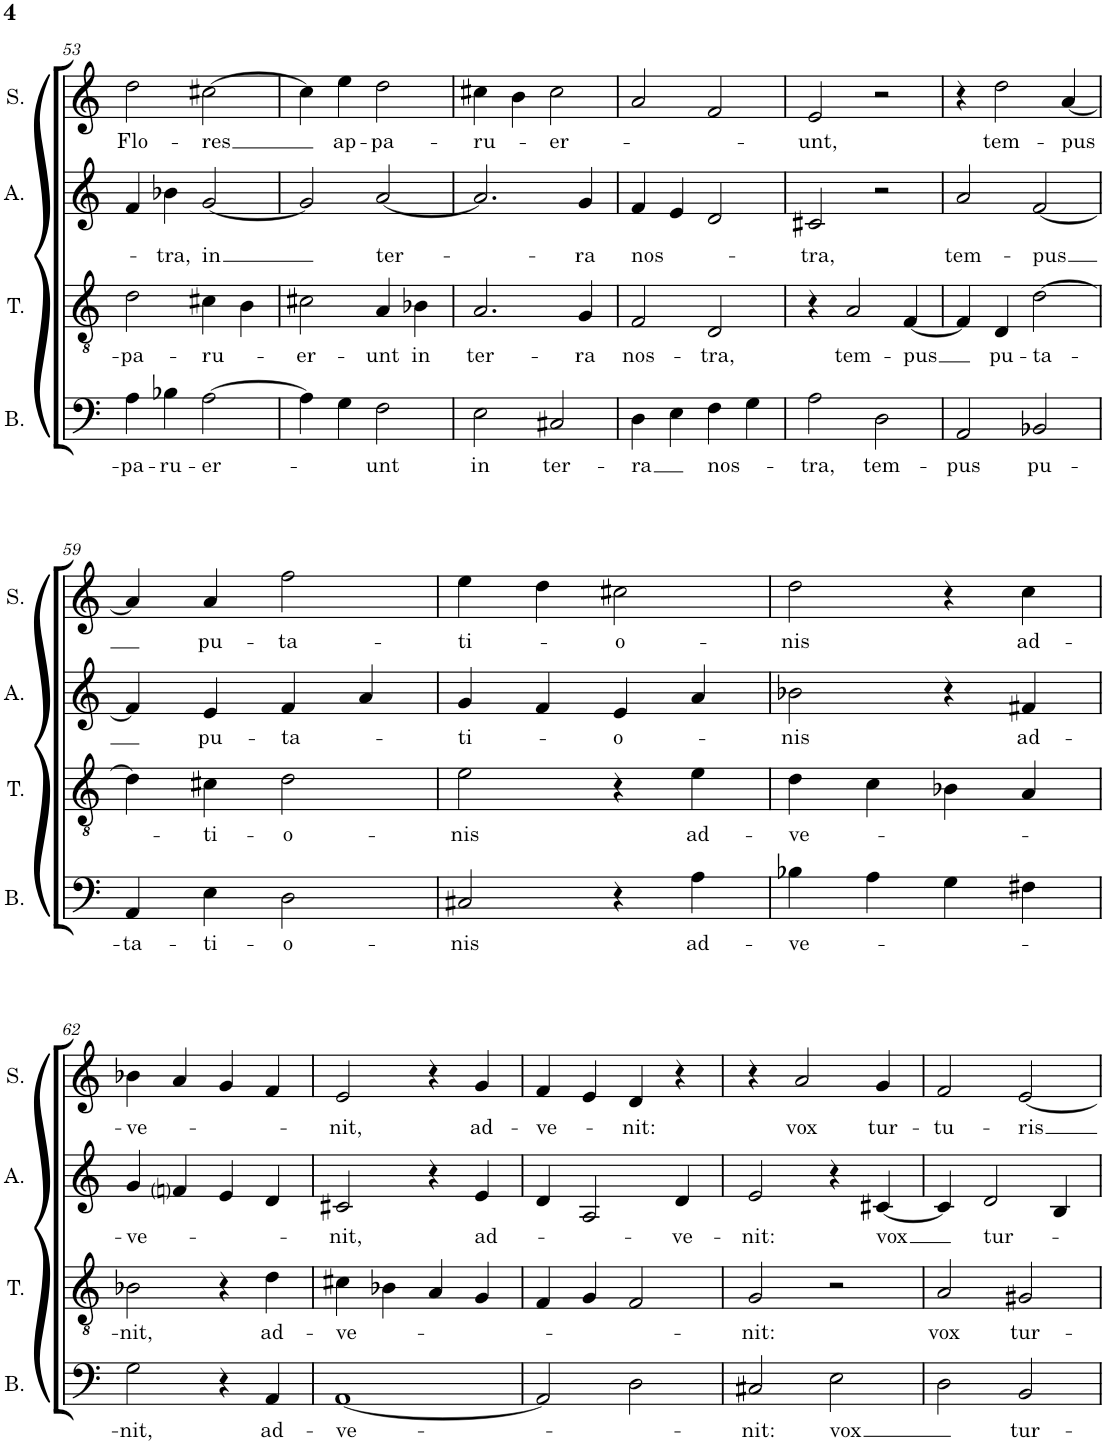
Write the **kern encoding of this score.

**kern	**text	**kern	**text	**kern	**text	**kern	**text
*part4	*part4	*part3	*part3	*part2	*part2	*part1	*part1
*staff4	*staff4	*staff3	*staff3	*staff2	*staff2	*staff1	*staff1
*I"Bass	*	*I"Tenor	*	*I"Alto	*	*I"Soprano	*
*I'B.	*	*I'T.	*	*I'A.	*	*I'S.	*
!!LO:PB:g=z
*clefF4	*	*clefGv2	*	*clefG2	*	*clefG2	*
*k[]	*	*k[]	*	*k[]	*	*k[]	*
*M2/2	*	*M2/2	*	*M2/2	*	*M2/2	*
*met(c|)	*	*met(c|)	*	*met(c|)	*	*met(c|)	*
=53	=53	=53	=53	=53	=53	=53	=53
!	!LO:LY:b	!	!LO:LY:b	!	!	!	!LO:LY:b
4A\	-pa-	2d\	-pa-	4f/	.	2dd\	Flo-
!	!LO:LY:b	!	!	!	!LO:LY:b	!	!
4B-X\	-ru-	.	.	4b-X\	-tra,	.	.
!	!LO:LY:b	!	!LO:LY:b	!	!LO:LY:b	!	!LO:LY:b
[2A\	-er-	4c#X\	-ru-	[2g/	in	[2cc#X\	-res
.	.	4B\	.	.	.	.	.
=54	=54	=54	=54	=54	=54	=54	=54
!	!	!	!LO:LY:b	!	!	!	!
4A\]	.	2c#X\	-er-	2g/]	.	4cc#\]	.
!	!	!	!	!	!	!	!LO:LY:b
4G\	.	.	.	.	.	4ee\	ap-
!	!LO:LY:b	!	!LO:LY:b	!	!LO:LY:b	!	!LO:LY:b
2F\	-unt	4A/	-unt	[2a/	ter-	2dd\	-pa-
!	!	!	!LO:LY:b	!	!	!	!
.	.	4B-X\	in	.	.	.	.
=55	=55	=55	=55	=55	=55	=55	=55
!	!LO:LY:b	!	!LO:LY:b	!	!	!	!LO:LY:b
2E\	in	2.A/	ter-	2.a/]	.	4cc#X\	-ru-
.	.	.	.	.	.	4b\	.
!	!LO:LY:b	!	!	!	!	!	!LO:LY:b
2C#X/	ter-	.	.	.	.	2cc#\	-er-
!	!	!	!LO:LY:b	!	!LO:LY:b	!	!
.	.	4G/	-ra	4g/	-ra	.	.
=56	=56	=56	=56	=56	=56	=56	=56
!	!LO:LY:b	!	!LO:LY:b	!	!LO:LY:b	!	!
4D\	-ra	2F/	nos-	4f/	nos-	2a/	.
4E\	.	.	.	4e/	.	.	.
!	!LO:LY:b	!	!LO:LY:b	!	!	!	!
4F\	nos-	2D/	-tra,	2d/	.	2f/	.
4G\	.	.	.	.	.	.	.
=57	=57	=57	=57	=57	=57	=57	=57
!	!LO:LY:b	!	!	!	!LO:LY:b	!	!LO:LY:b
2A\	-tra,	4r	.	2c#X/	-tra,	2e/	-unt,
!	!	!	!LO:LY:b	!	!	!	!
.	.	2A/	tem-	.	.	.	.
!	!LO:LY:b	!	!	!	!	!	!
2D\	tem-	.	.	2r	.	2r	.
!	!	!	!LO:LY:b	!	!	!	!
.	.	[4F/	-pus	.	.	.	.
=58	=58	=58	=58	=58	=58	=58	=58
!	!LO:LY:b	!	!	!	!LO:LY:b	!	!
2AA/	-pus	4F/]	.	2a/	tem-	4r	.
!	!	!	!LO:LY:b	!	!	!	!LO:LY:b
.	.	4D/	pu-	.	.	2dd\	tem-
!	!LO:LY:b	!	!LO:LY:b	!	!LO:LY:b	!	!
2BB-X/	pu-	[2d\	-ta-	[2f/	-pus	.	.
!	!	!	!	!	!	!	!LO:LY:b
.	.	.	.	.	.	[4a/	-pus
!!LO:LB:g=z
=59	=59	=59	=59	=59	=59	=59	=59
!	!LO:LY:b	!	!	!	!	!	!
4AA/	-ta-	4d\]	.	4f/]	.	4a/]	.
!	!LO:LY:b	!	!LO:LY:b	!	!LO:LY:b	!	!LO:LY:b
4E\	-ti-	4c#X\	-ti-	4e/	pu-	4a/	pu-
!	!LO:LY:b	!	!LO:LY:b	!	!LO:LY:b	!	!LO:LY:b
2D\	-o-	2d\	-o-	4f/	-ta-	2ff\	-ta-
.	.	.	.	4a/	.	.	.
=60	=60	=60	=60	=60	=60	=60	=60
!	!LO:LY:b	!	!LO:LY:b	!	!LO:LY:b	!	!LO:LY:b
2C#X/	-nis	2e\	-nis	4g/	-ti-	4ee\	-ti-
.	.	.	.	4f/	.	4dd\	.
!	!	!	!	!	!LO:LY:b	!	!LO:LY:b
4r	.	4r	.	4e/	-o-	2cc#X\	-o-
!	!LO:LY:b	!	!LO:LY:b	!	!	!	!
4A\	ad-	4e\	ad-	4a/	.	.	.
=61	=61	=61	=61	=61	=61	=61	=61
!	!LO:LY:b	!	!LO:LY:b	!	!LO:LY:b	!	!LO:LY:b
4B-X\	-ve-	4d\	-ve-	2b-X\	-nis	2dd\	-nis
4A\	.	4c\	.	.	.	.	.
4G\	.	4B-X\	.	4r	.	4r	.
!	!	!	!	!	!LO:LY:b	!	!LO:LY:b
4F#X\	.	4A/	.	4f#X/	ad-	4cc\	ad-
!!LO:LB:g=z
=62	=62	=62	=62	=62	=62	=62	=62
!	!LO:LY:b	!	!LO:LY:b	!	!LO:LY:b	!	!LO:LY:b
2G\	-nit,	2B-X\	-nit,	4g/	-ve-	4b-X\	-ve-
.	.	.	.	4fni/	.	4a/	.
4r	.	4r	.	4e/	.	4g/	.
!	!LO:LY:b	!	!LO:LY:b	!	!	!	!
4AA/	ad-	4d\	ad-	4d/	.	4f/	.
=63	=63	=63	=63	=63	=63	=63	=63
!	!LO:LY:b	!	!LO:LY:b	!	!LO:LY:b	!	!LO:LY:b
[1AA	-ve-	4c#X\	-ve-	2c#X/	-nit,	2e/	-nit,
.	.	4B-X\	.	.	.	.	.
.	.	4A/	.	4r	.	4r	.
!	!	!	!	!	!LO:LY:b	!	!LO:LY:b
.	.	4G/	.	4e/	ad-	4g/	ad-
=64	=64	=64	=64	=64	=64	=64	=64
!	!	!	!	!	!	!	!LO:LY:b
2AA/]	.	4F/	.	4d/	.	4f/	-ve-
.	.	4G/	.	2A/	.	4e/	.
!	!	!	!	!	!	!	!LO:LY:b
2D\	.	2F/	.	.	.	4d/	-nit:
!	!	!	!	!	!LO:LY:b	!	!
.	.	.	.	4d/	-ve-	4r	.
=65	=65	=65	=65	=65	=65	=65	=65
!	!LO:LY:b	!	!LO:LY:b	!	!LO:LY:b	!	!
2C#X/	-nit:	2G/	-nit:	2e/	-nit:	4r	.
!	!	!	!	!	!	!	!LO:LY:b
.	.	.	.	.	.	2a/	vox
!	!LO:LY:b	!	!	!	!	!	!
2E\	vox	2r	.	4r	.	.	.
!	!	!	!	!	!LO:LY:b	!	!LO:LY:b
.	.	.	.	[4c#X/	vox	4g/	tur-
=66	=66	=66	=66	=66	=66	=66	=66
!	!	!	!LO:LY:b	!	!	!	!LO:LY:b
2D\	.	2A/	vox	4c#/]	.	2f/	-tu-
!	!	!	!	!	!LO:LY:b	!	!
.	.	.	.	2d/	tur-	.	.
!	!LO:LY:b	!	!LO:LY:b	!	!	!	!LO:LY:b
2BB/	tur-	2G#X/	tur-	.	.	[2e/	-ris
.	.	.	.	4B/	.	.	.
=	=	=	=	=	=	=	=
*-	*-	*-	*-	*-	*-	*-	*-
